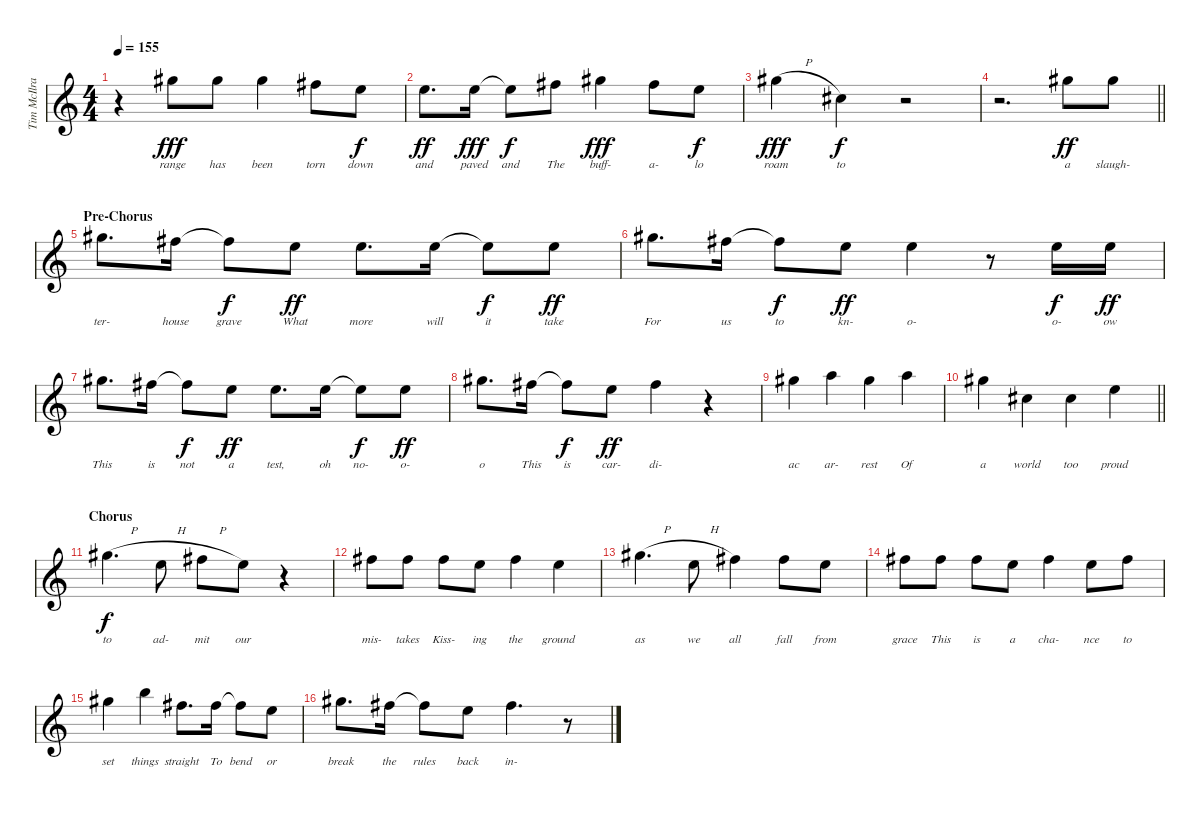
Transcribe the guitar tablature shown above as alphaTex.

\track ("Tim McIlrath - Vocals" "Tim McIlra") {instrument overdrivenguitar}
\staff {score}
\tuning (E4 B3 G3 D3 A2 E2) {hide}
\ts (4 4)
\tempo 155
\clef g2
\ks c
r.4{dy ff} 13.3.8{lyrics (0 "range") lyrics (1 "") lyrics (2 "") lyrics (3 "") lyrics (4 "") dy fff} 13.3.8{lyrics (0 "has") lyrics (1 "") lyrics (2 "") lyrics (3 "") lyrics (4 "")} 13.3.4{lyrics (0 "been") lyrics (1 "") lyrics (2 "") lyrics (3 "") lyrics (4 "")} 11.3.8{lyrics (0 "torn") lyrics (1 "") lyrics (2 "") lyrics (3 "") lyrics (4 "")} 9.3.8{lyrics (0 "down") lyrics (1 "") lyrics (2 "") lyrics (3 "") lyrics (4 "") dy f} |
9.3.8{d lyrics (0 "and") lyrics (1 "") lyrics (2 "") lyrics (3 "") lyrics (4 "") dy ff} 9.3.16{lyrics (0 "paved") lyrics (1 "") lyrics (2 "") lyrics (3 "") lyrics (4 "") dy fff} 9.3{t}.8{lyrics (0 "and") lyrics (1 "") lyrics (2 "") lyrics (3 "") lyrics (4 "") dy f} 11.3.8{lyrics (0 "The") lyrics (1 "") lyrics (2 "") lyrics (3 "") lyrics (4 "")} 13.3.4{lyrics (0 "buff-") lyrics (1 "") lyrics (2 "") lyrics (3 "") lyrics (4 "") dy fff} 11.3.8{lyrics (0 "a-") lyrics (1 "") lyrics (2 "") lyrics (3 "") lyrics (4 "")} 9.3.8{lyrics (0 "lo") lyrics (1 "") lyrics (2 "") lyrics (3 "") lyrics (4 "") dy f} |
13.3{h}.4{lyrics (0 "roam") lyrics (1 "") lyrics (2 "") lyrics (3 "") lyrics (4 "") dy fff} 6.3.4{lyrics (0 "to") lyrics (1 "") lyrics (2 "") lyrics (3 "") lyrics (4 "") dy f} r.2 |
\barLineRight lightlight
r.2{d} 13.3.8{lyrics (0 "a") lyrics (1 "") lyrics (2 "") lyrics (3 "") lyrics (4 "") dy ff} 13.3.8{lyrics (0 "slaugh-") lyrics (1 "") lyrics (2 "") lyrics (3 "") lyrics (4 "")} |
\section ("" "Pre-Chorus")
13.3.8{d lyrics (0 "ter-") lyrics (1 "") lyrics (2 "") lyrics (3 "") lyrics (4 "")} 11.3.16{lyrics (0 "house") lyrics (1 "") lyrics (2 "") lyrics (3 "") lyrics (4 "")} 11.3{t}.8{lyrics (0 "grave") lyrics (1 "") lyrics (2 "") lyrics (3 "") lyrics (4 "") dy f} 9.3.8{lyrics (0 "What") lyrics (1 "") lyrics (2 "") lyrics (3 "") lyrics (4 "") dy ff} 9.3.8{d lyrics (0 "more") lyrics (1 "") lyrics (2 "") lyrics (3 "") lyrics (4 "")} 9.3.16{lyrics (0 "will") lyrics (1 "") lyrics (2 "") lyrics (3 "") lyrics (4 "")} 9.3{t}.8{lyrics (0 "it") lyrics (1 "") lyrics (2 "") lyrics (3 "") lyrics (4 "") dy f} 9.3.8{lyrics (0 "take") lyrics (1 "") lyrics (2 "") lyrics (3 "") lyrics (4 "") dy ff} |
13.3.8{d lyrics (0 "For") lyrics (1 "") lyrics (2 "") lyrics (3 "") lyrics (4 "")} 11.3.16{lyrics (0 "us") lyrics (1 "") lyrics (2 "") lyrics (3 "") lyrics (4 "")} 11.3{t}.8{lyrics (0 "to") lyrics (1 "") lyrics (2 "") lyrics (3 "") lyrics (4 "") dy f} 9.3.8{lyrics (0 "kn-") lyrics (1 "") lyrics (2 "") lyrics (3 "") lyrics (4 "") dy ff} 9.3.4{lyrics (0 "o-") lyrics (1 "") lyrics (2 "") lyrics (3 "") lyrics (4 "")} r.8 9.3.16{lyrics (0 "o-") lyrics (1 "") lyrics (2 "") lyrics (3 "") lyrics (4 "") dy f} 9.3.16{lyrics (0 "ow") lyrics (1 "") lyrics (2 "") lyrics (3 "") lyrics (4 "") dy ff} |
13.3.8{d lyrics (0 "This") lyrics (1 "") lyrics (2 "") lyrics (3 "") lyrics (4 "")} 11.3.16{lyrics (0 "is") lyrics (1 "") lyrics (2 "") lyrics (3 "") lyrics (4 "")} 11.3{t}.8{lyrics (0 "not") lyrics (1 "") lyrics (2 "") lyrics (3 "") lyrics (4 "") dy f} 9.3.8{lyrics (0 "a") lyrics (1 "") lyrics (2 "") lyrics (3 "") lyrics (4 "") dy ff} 9.3.8{d lyrics (0 "test,") lyrics (1 "") lyrics (2 "") lyrics (3 "") lyrics (4 "")} 9.3.16{lyrics (0 "oh") lyrics (1 "") lyrics (2 "") lyrics (3 "") lyrics (4 "")} 9.3{t}.8{lyrics (0 "no-") lyrics (1 "") lyrics (2 "") lyrics (3 "") lyrics (4 "") dy f} 9.3.8{lyrics (0 "o-") lyrics (1 "") lyrics (2 "") lyrics (3 "") lyrics (4 "") dy ff} |
13.3.8{d lyrics (0 "o") lyrics (1 "") lyrics (2 "") lyrics (3 "") lyrics (4 "")} 11.3.16{lyrics (0 "This") lyrics (1 "") lyrics (2 "") lyrics (3 "") lyrics (4 "")} 11.3{t}.8{lyrics (0 "is") lyrics (1 "") lyrics (2 "") lyrics (3 "") lyrics (4 "") dy f} 9.3.8{lyrics (0 "car-") lyrics (1 "") lyrics (2 "") lyrics (3 "") lyrics (4 "") dy ff} 11.3.4{lyrics (0 "di-") lyrics (1 "") lyrics (2 "") lyrics (3 "") lyrics (4 "")} r.4 |
13.3.4{lyrics (0 "ac") lyrics (1 "") lyrics (2 "") lyrics (3 "") lyrics (4 "")} 14.3.4{lyrics (0 "ar-") lyrics (1 "") lyrics (2 "") lyrics (3 "") lyrics (4 "")} 13.3.4{lyrics (0 "rest") lyrics (1 "") lyrics (2 "") lyrics (3 "") lyrics (4 "")} 14.3.4{lyrics (0 "Of") lyrics (1 "") lyrics (2 "") lyrics (3 "") lyrics (4 "")} |
\barLineRight lightlight
13.3.4{lyrics (0 "a") lyrics (1 "") lyrics (2 "") lyrics (3 "") lyrics (4 "")} 6.3.4{lyrics (0 "world") lyrics (1 "") lyrics (2 "") lyrics (3 "") lyrics (4 "")} 6.3.4{lyrics (0 "too") lyrics (1 "") lyrics (2 "") lyrics (3 "") lyrics (4 "")} 9.3.4{lyrics (0 "proud") lyrics (1 "") lyrics (2 "") lyrics (3 "") lyrics (4 "")} |
\section ("" "Chorus")
13.3{h}.4{d lyrics (0 "to") lyrics (1 "") lyrics (2 "") lyrics (3 "") lyrics (4 "") dy f} 9.3{h}.8{lyrics (0 "ad-") lyrics (1 "") lyrics (2 "") lyrics (3 "") lyrics (4 "")} 11.3{h}.8{lyrics (0 "mit") lyrics (1 "") lyrics (2 "") lyrics (3 "") lyrics (4 "")} 9.3.8{lyrics (0 "our") lyrics (1 "") lyrics (2 "") lyrics (3 "") lyrics (4 "")} r.4 |
11.3.8{lyrics (0 "mis-") lyrics (1 "") lyrics (2 "") lyrics (3 "") lyrics (4 "")} 11.3.8{lyrics (0 "takes") lyrics (1 "") lyrics (2 "") lyrics (3 "") lyrics (4 "")} 11.3.8{lyrics (0 "Kiss-") lyrics (1 "") lyrics (2 "") lyrics (3 "") lyrics (4 "")} 9.3.8{lyrics (0 "ing") lyrics (1 "") lyrics (2 "") lyrics (3 "") lyrics (4 "")} 11.3.4{lyrics (0 "the") lyrics (1 "") lyrics (2 "") lyrics (3 "") lyrics (4 "")} 9.3.4{lyrics (0 "ground") lyrics (1 "") lyrics (2 "") lyrics (3 "") lyrics (4 "")} |
13.3{h}.4{d lyrics (0 "as") lyrics (1 "") lyrics (2 "") lyrics (3 "") lyrics (4 "")} 9.3{h}.8{lyrics (0 "we") lyrics (1 "") lyrics (2 "") lyrics (3 "") lyrics (4 "")} 11.3.4{lyrics (0 "all") lyrics (1 "") lyrics (2 "") lyrics (3 "") lyrics (4 "")} 11.3.8{lyrics (0 "fall") lyrics (1 "") lyrics (2 "") lyrics (3 "") lyrics (4 "")} 9.3.8{lyrics (0 "from") lyrics (1 "") lyrics (2 "") lyrics (3 "") lyrics (4 "")} |
11.3.8{lyrics (0 "grace") lyrics (1 "") lyrics (2 "") lyrics (3 "") lyrics (4 "")} 11.3.8{lyrics (0 "This") lyrics (1 "") lyrics (2 "") lyrics (3 "") lyrics (4 "")} 11.3.8{lyrics (0 "is") lyrics (1 "") lyrics (2 "") lyrics (3 "") lyrics (4 "")} 9.3.8{lyrics (0 "a") lyrics (1 "") lyrics (2 "") lyrics (3 "") lyrics (4 "")} 11.3.4{lyrics (0 "cha-") lyrics (1 "") lyrics (2 "") lyrics (3 "") lyrics (4 "")} 9.3.8{lyrics (0 "nce") lyrics (1 "") lyrics (2 "") lyrics (3 "") lyrics (4 "")} 11.3.8{lyrics (0 "to") lyrics (1 "") lyrics (2 "") lyrics (3 "") lyrics (4 "")} |
13.3.4{lyrics (0 "set") lyrics (1 "") lyrics (2 "") lyrics (3 "") lyrics (4 "")} 16.3.4{lyrics (0 "things") lyrics (1 "") lyrics (2 "") lyrics (3 "") lyrics (4 "")} 11.3.8{d lyrics (0 "straight") lyrics (1 "") lyrics (2 "") lyrics (3 "") lyrics (4 "")} 11.3.16{lyrics (0 "To") lyrics (1 "") lyrics (2 "") lyrics (3 "") lyrics (4 "")} 11.3{t}.8{lyrics (0 "bend") lyrics (1 "") lyrics (2 "") lyrics (3 "") lyrics (4 "")} 9.3.8{lyrics (0 "or") lyrics (1 "") lyrics (2 "") lyrics (3 "") lyrics (4 "")} |
13.3.8{d lyrics (0 "break") lyrics (1 "") lyrics (2 "") lyrics (3 "") lyrics (4 "")} 11.3.16{lyrics (0 "the") lyrics (1 "") lyrics (2 "") lyrics (3 "") lyrics (4 "")} 11.3{t}.8{lyrics (0 "rules") lyrics (1 "") lyrics (2 "") lyrics (3 "") lyrics (4 "")} 9.3.8{lyrics (0 "back") lyrics (1 "") lyrics (2 "") lyrics (3 "") lyrics (4 "")} 11.3.4{d lyrics (0 "in-") lyrics (1 "") lyrics (2 "") lyrics (3 "") lyrics (4 "")} r.8
